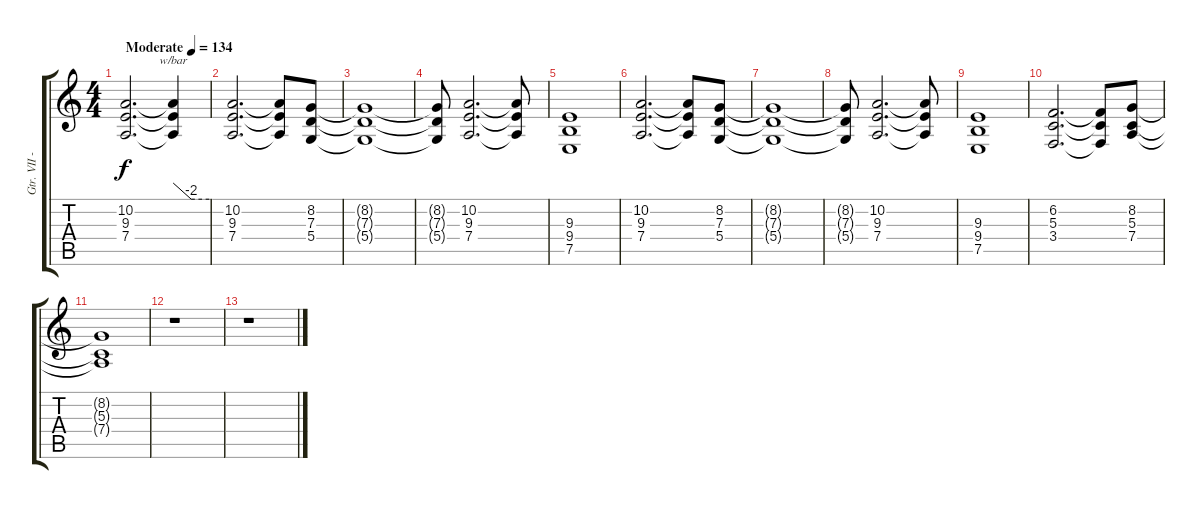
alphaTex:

\track ("Gtr. VII - Sean Reinert (Square Wave/Cho" "Gtr. VII -") {instrument choiraahs}
\staff {score tabs}
\tuning (E4 B3 G3 D3 A2 E2) {hide}
\ts (4 4)
\tempo (134 "Moderate")
\clef g2
\ks c
(10.2 9.3 7.4).2{d dy f volume 8 instrument choiraahs} (10.2{t} 9.3{t} 7.4{t}).4{tbe (custom default 0 0 30 -8 60 -8)} |
(10.2 9.3 7.4).2{d} (10.2{t} 9.3{t} 7.4{t}).8 (8.2 7.3 5.4).8 |
(8.2{t} 7.3{t} 5.4{t}).1 |
(8.2{t} 7.3{t} 5.4{t}).8 (10.2 9.3 7.4).2{d} (10.2{t} 9.3{t} 7.4{t}).8 |
(9.3 9.4 7.5).1 |
(10.2 9.3 7.4).2{d} (10.2{t} 9.3{t} 7.4{t}).8 (8.2 7.3 5.4).8 |
(8.2{t} 7.3{t} 5.4{t}).1 |
(8.2{t} 7.3{t} 5.4{t}).8 (10.2 9.3 7.4).2{d} (10.2{t} 9.3{t} 7.4{t}).8 |
(9.3 9.4 7.5).1 |
(6.2 5.3 3.4).2{d} (6.2{t} 5.3{t} 3.4{t}).8 (8.2 5.3 7.4).8 |
(8.2{t} 5.3{t} 7.4{t}).1 |
r.1 |
r.1
